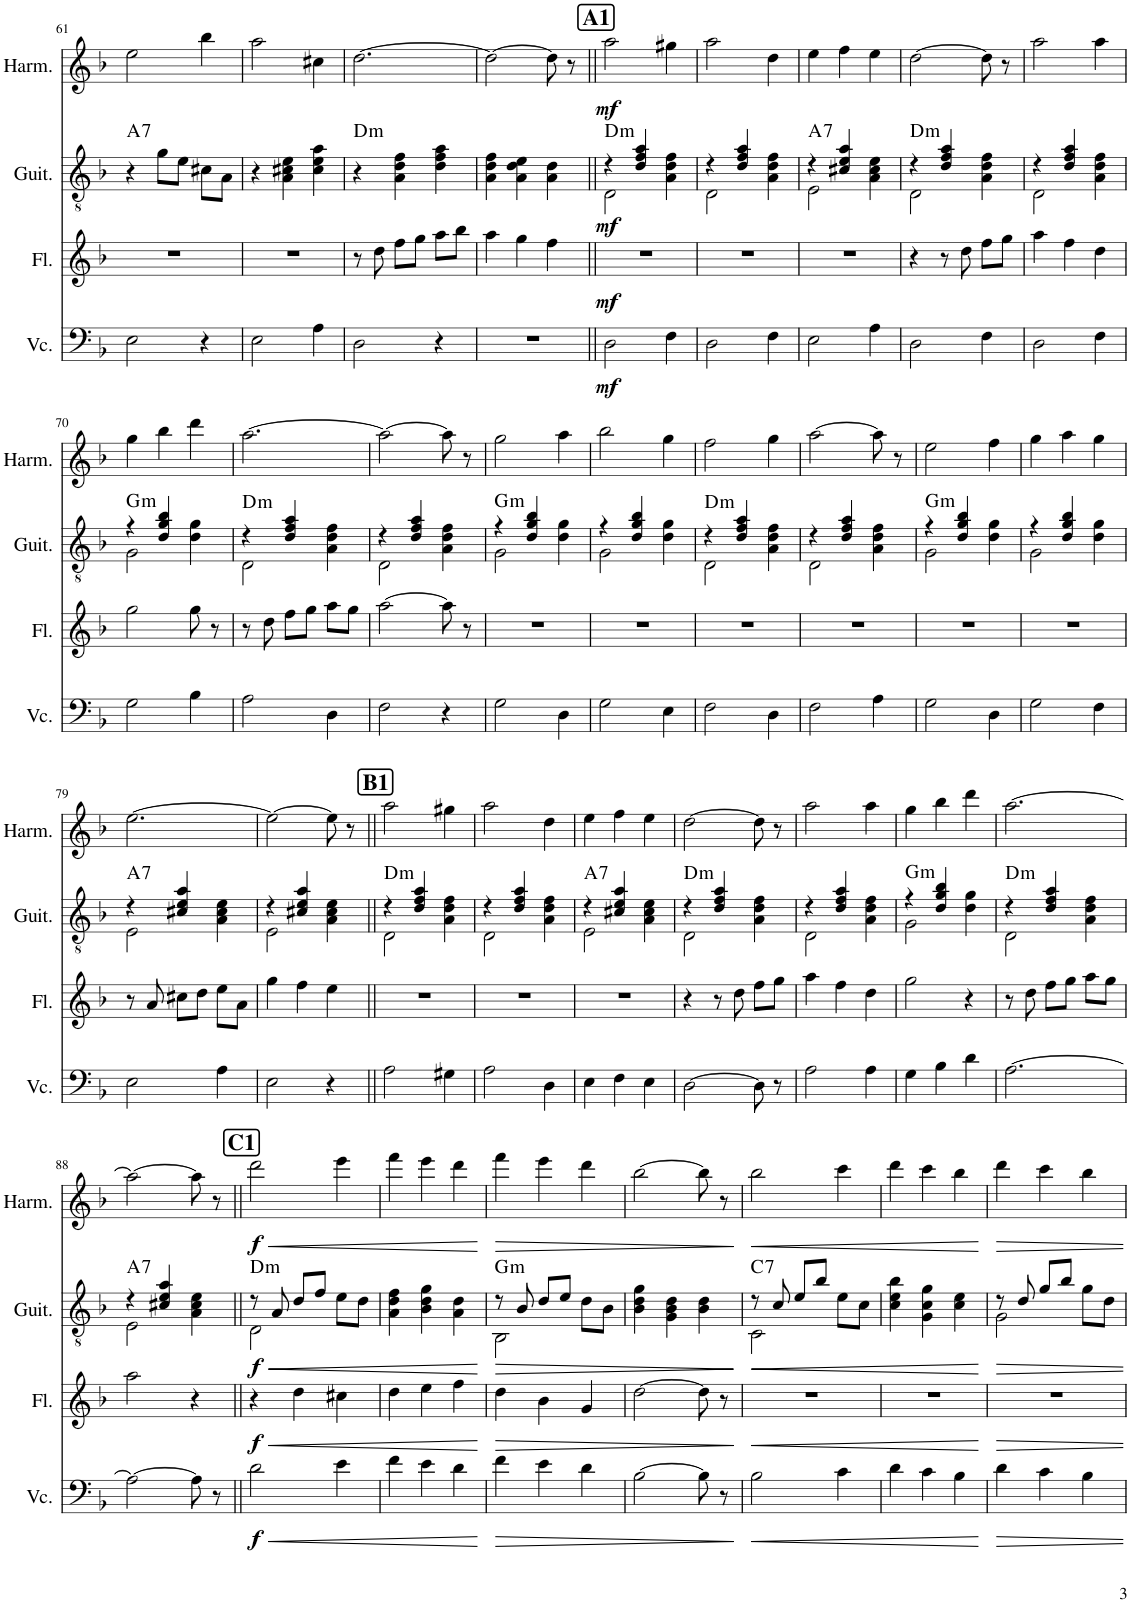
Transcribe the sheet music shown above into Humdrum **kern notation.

**kern	**dynam	**kern	**dynam	**kern	**dynam	**harte	**kern	**dynam
*part4	*part4	*part3	*part3	*part2	*part2	*part2	*part1	*part1
*staff4	*staff4	*staff3	*staff3	*staff2	*staff2	*	*staff1	*staff1
*I"チェロ	*	*I"フルート	*	*I"ギター	*	*	*I"ハーモニカ	*
!!LO:PB:g=z
*clefF4	*	*clefG2	*	*clefGv2	*	*	*clefG2	*
*k[b-]	*	*k[b-]	*	*k[b-]	*	*	*k[b-]	*
*M3/4	*	*M3/4	*	*M3/4	*	*	*M3/4	*
=61	=61	=61	=61	=61	=61	=61	=61	=61
!	!	!	!	!	!	!LO:H:kt=7	!	!
2E\	.	2.r	.	4r	.	A:7	2ee\	.
.	.	.	.	8g\L	.	.	.	.
.	.	.	.	8e\J	.	.	.	.
4r	.	.	.	8c#X\L	.	.	4bb-\	.
.	.	.	.	8A\J	.	.	.	.
=62	=62	=62	=62	=62	=62	=62	=62	=62
2E\	.	2.r	.	4r	.	.	2aa\	.
.	.	.	.	4A\ 4c#X\ 4e\	.	.	.	.
4A\	.	.	.	4c#\ 4e\ 4a\	.	.	4cc#X\	.
=63	=63	=63	=63	=63	=63	=63	=63	=63
!	!	!	!	!	!	!LO:H:kt=m	!	!
2D\	.	8r	.	4r	.	D:min	[2.dd\	.
.	.	8dd\	.	.	.	.	.	.
.	.	8ff\L	.	4A\ 4d\ 4f\	.	.	.	.
.	.	8gg\J	.	.	.	.	.	.
4r	.	8aa\L	.	4d\ 4f\ 4a\	.	.	.	.
.	.	8bb-\J	.	.	.	.	.	.
=64	=64	=64	=64	=64	=64	=64	=64	=64
2.r	.	4aa\	.	4A\ 4d\ 4f\	.	.	2dd\_	.
.	.	4gg\	.	4A\ 4d\ 4e\	.	.	.	.
.	.	4ff\	.	4A\ 4d\	.	.	8dd\]	.
.	.	.	.	.	.	.	8r	.
!!LO:REH:place=s1:a:B:cj:fs=14:t=A1
=65||	=65||	=65||	=65||	=65||	=65||	=65||	=65||	=65||
*	*	*	*	*^	*	*	*	*
!	!LO:DY:b	!	!LO:DY:b	!	!	!LO:DY:b	!LO:H:kt=m	!	!LO:DY:b
2D\	mf	2.r	mf	4r	2D\	mf	D:min	2aa\	mf
.	.	.	.	4d/ 4f/ 4a/	.	.	.	.	.
4F\	.	.	.	4A\ 4d\ 4f\	4ryy	.	.	4gg#X\	.
=66	=66	=66	=66	=66	=66	=66	=66	=66	=66
2D\	.	2.r	.	4r	2D\	.	.	2aa\	.
.	.	.	.	4d/ 4f/ 4a/	.	.	.	.	.
4F\	.	.	.	4A\ 4d\ 4f\	4ryy	.	.	4dd\	.
=67	=67	=67	=67	=67	=67	=67	=67	=67	=67
!	!	!	!	!	!	!	!LO:H:kt=7	!	!
2E\	.	2.r	.	4r	2E\	.	A:7	4ee\	.
.	.	.	.	4c#X/ 4e/ 4a/	.	.	.	4ff\	.
4A\	.	.	.	4A\ 4c#\ 4e\	4ryy	.	.	4ee\	.
=68	=68	=68	=68	=68	=68	=68	=68	=68	=68
!	!	!	!	!	!	!	!LO:H:kt=m	!	!
2D\	.	4r	.	4r	2D\	.	D:min	[2dd\	.
.	.	8r	.	4d/ 4f/ 4a/	.	.	.	.	.
.	.	8dd\	.	.	.	.	.	.	.
4F\	.	8ff\L	.	4A\ 4d\ 4f\	4ryy	.	.	8dd\]	.
.	.	8gg\J	.	.	.	.	.	8r	.
=69	=69	=69	=69	=69	=69	=69	=69	=69	=69
2D\	.	4aa\	.	4r	2D\	.	.	2aa\	.
.	.	4ff\	.	4d/ 4f/ 4a/	.	.	.	.	.
4F\	.	4dd\	.	4A\ 4d\ 4f\	4ryy	.	.	4aa\	.
!!LO:LB:g=z
=70	=70	=70	=70	=70	=70	=70	=70	=70	=70
!	!	!	!	!	!	!	!LO:H:kt=m	!	!
2G\	.	2gg\	.	4r	2G\	.	G:min	4gg\	.
.	.	.	.	4d/ 4g/ 4b-/	.	.	.	4bb-\	.
4B-\	.	8gg\	.	4d\ 4g\	4ryy	.	.	4ddd\	.
.	.	8r	.	.	.	.	.	.	.
=71	=71	=71	=71	=71	=71	=71	=71	=71	=71
!	!	!	!	!	!	!	!LO:H:kt=m	!	!
2A\	.	8r	.	4r	2D\	.	D:min	[2.aa\	.
.	.	8dd\	.	.	.	.	.	.	.
.	.	8ff\L	.	4d/ 4f/ 4a/	.	.	.	.	.
.	.	8gg\J	.	.	.	.	.	.	.
4D\	.	8aa\L	.	4A\ 4d\ 4f\	4ryy	.	.	.	.
.	.	8gg\J	.	.	.	.	.	.	.
=72	=72	=72	=72	=72	=72	=72	=72	=72	=72
2F\	.	[2aa\	.	4r	2D\	.	.	2aa\_	.
.	.	.	.	4d/ 4f/ 4a/	.	.	.	.	.
4r	.	8aa\]	.	4A\ 4d\ 4f\	4ryy	.	.	8aa\]	.
.	.	8r	.	.	.	.	.	8r	.
=73	=73	=73	=73	=73	=73	=73	=73	=73	=73
!	!	!	!	!	!	!	!LO:H:kt=m	!	!
2G\	.	2.r	.	4r	2G\	.	G:min	2gg\	.
.	.	.	.	4d/ 4g/ 4b-/	.	.	.	.	.
4D\	.	.	.	4d\ 4g\	4ryy	.	.	4aa\	.
=74	=74	=74	=74	=74	=74	=74	=74	=74	=74
2G\	.	2.r	.	4r	2G\	.	.	2bb-\	.
.	.	.	.	4d/ 4g/ 4b-/	.	.	.	.	.
4E\	.	.	.	4d\ 4g\	4ryy	.	.	4gg\	.
=75	=75	=75	=75	=75	=75	=75	=75	=75	=75
!	!	!	!	!	!	!	!LO:H:kt=m	!	!
2F\	.	2.r	.	4r	2D\	.	D:min	2ff\	.
.	.	.	.	4d/ 4f/ 4a/	.	.	.	.	.
4D\	.	.	.	4A\ 4d\ 4f\	4ryy	.	.	4gg\	.
=76	=76	=76	=76	=76	=76	=76	=76	=76	=76
2F\	.	2.r	.	4r	2D\	.	.	[2aa\	.
.	.	.	.	4d/ 4f/ 4a/	.	.	.	.	.
4A\	.	.	.	4A\ 4d\ 4f\	4ryy	.	.	8aa\]	.
.	.	.	.	.	.	.	.	8r	.
=77	=77	=77	=77	=77	=77	=77	=77	=77	=77
!	!	!	!	!	!	!	!LO:H:kt=m	!	!
2G\	.	2.r	.	4r	2G\	.	G:min	2ee\	.
.	.	.	.	4d/ 4g/ 4b-/	.	.	.	.	.
4D\	.	.	.	4d\ 4g\	4ryy	.	.	4ff\	.
=78	=78	=78	=78	=78	=78	=78	=78	=78	=78
2G\	.	2.r	.	4r	2G\	.	.	4gg\	.
.	.	.	.	4d/ 4g/ 4b-/	.	.	.	4aa\	.
4F\	.	.	.	4d\ 4g\	4ryy	.	.	4gg\	.
!!LO:LB:g=z
=79	=79	=79	=79	=79	=79	=79	=79	=79	=79
!	!	!	!	!	!	!	!LO:H:kt=7	!	!
2E\	.	8r	.	4r	2E\	.	A:7	[2.ee\	.
.	.	8a/	.	.	.	.	.	.	.
.	.	8cc#X\L	.	4c#X/ 4e/ 4a/	.	.	.	.	.
.	.	8dd\J	.	.	.	.	.	.	.
4A\	.	8ee\L	.	4A\ 4c#\ 4e\	4ryy	.	.	.	.
.	.	8a\J	.	.	.	.	.	.	.
=80	=80	=80	=80	=80	=80	=80	=80	=80	=80
2E\	.	4gg\	.	4r	2E\	.	.	2ee\_	.
.	.	4ff\	.	4c#X/ 4e/ 4a/	.	.	.	.	.
4r	.	4ee\	.	4A\ 4c#\ 4e\	4ryy	.	.	8ee\]	.
.	.	.	.	.	.	.	.	8r	.
!!LO:REH:place=s1:a:B:cj:fs=14:t=B1
=81||	=81||	=81||	=81||	=81||	=81||	=81||	=81||	=81||	=81||
!	!	!	!	!	!	!	!LO:H:kt=m	!	!
2A\	.	2.r	.	4r	2D\	.	D:min	2aa\	.
.	.	.	.	4d/ 4f/ 4a/	.	.	.	.	.
4G#X\	.	.	.	4A\ 4d\ 4f\	4ryy	.	.	4gg#X\	.
=82	=82	=82	=82	=82	=82	=82	=82	=82	=82
2A\	.	2.r	.	4r	2D\	.	.	2aa\	.
.	.	.	.	4d/ 4f/ 4a/	.	.	.	.	.
4D\	.	.	.	4A\ 4d\ 4f\	4ryy	.	.	4dd\	.
=83	=83	=83	=83	=83	=83	=83	=83	=83	=83
!	!	!	!	!	!	!	!LO:H:kt=7	!	!
4E\	.	2.r	.	4r	2E\	.	A:7	4ee\	.
4F\	.	.	.	4c#X/ 4e/ 4a/	.	.	.	4ff\	.
4E\	.	.	.	4A\ 4c#\ 4e\	4ryy	.	.	4ee\	.
=84	=84	=84	=84	=84	=84	=84	=84	=84	=84
!	!	!	!	!	!	!	!LO:H:kt=m	!	!
[2D\	.	4r	.	4r	2D\	.	D:min	[2dd\	.
.	.	8r	.	4d/ 4f/ 4a/	.	.	.	.	.
.	.	8dd\	.	.	.	.	.	.	.
8D\]	.	8ff\L	.	4A\ 4d\ 4f\	4ryy	.	.	8dd\]	.
8r	.	8gg\J	.	.	.	.	.	8r	.
=85	=85	=85	=85	=85	=85	=85	=85	=85	=85
2A\	.	4aa\	.	4r	2D\	.	.	2aa\	.
.	.	4ff\	.	4d/ 4f/ 4a/	.	.	.	.	.
4A\	.	4dd\	.	4A\ 4d\ 4f\	4ryy	.	.	4aa\	.
=86	=86	=86	=86	=86	=86	=86	=86	=86	=86
!	!	!	!	!	!	!	!LO:H:kt=m	!	!
4G\	.	2gg\	.	4r	2G\	.	G:min	4gg\	.
4B-\	.	.	.	4d/ 4g/ 4b-/	.	.	.	4bb-\	.
4d\	.	4r	.	4d\ 4g\	4ryy	.	.	4ddd\	.
=87	=87	=87	=87	=87	=87	=87	=87	=87	=87
!	!	!	!	!	!	!	!LO:H:kt=m	!	!
[2.A\	.	8r	.	4r	2D\	.	D:min	[2.aa\	.
.	.	8dd\	.	.	.	.	.	.	.
.	.	8ff\L	.	4d/ 4f/ 4a/	.	.	.	.	.
.	.	8gg\J	.	.	.	.	.	.	.
.	.	8aa\L	.	4A\ 4d\ 4f\	4ryy	.	.	.	.
.	.	8gg\J	.	.	.	.	.	.	.
!!LO:LB:g=z
=88	=88	=88	=88	=88	=88	=88	=88	=88	=88
!	!	!	!	!	!	!	!LO:H:kt=7	!	!
2A\_	.	2aa\	.	4r	2E\	.	A:7	2aa\_	.
.	.	.	.	4c#X/ 4e/ 4a/	.	.	.	.	.
8A\]	.	4r	.	4A\ 4c#\ 4e\	4ryy	.	.	8aa\]	.
8r	.	.	.	.	.	.	.	8r	.
!!LO:REH:place=s1:a:B:cj:fs=14:t=C1
=89||	=89||	=89||	=89||	=89||	=89||	=89||	=89||	=89||	=89||
!	!LO:HP:b	!	!LO:HP:b	!	!	!LO:HP:b	!	!	!LO:HP:b
!	!LO:DY:n=1:b	!	!LO:DY:n=1:b	!	!	!LO:DY:n=1:b	!LO:H:kt=m	!	!LO:DY:n=1:b
2d\	< f	4r	< f	8r	2D\	< f	D:min	2ddd\	< f
.	.	.	.	8A/	.	.	.	.	.
.	.	4dd\	.	8d/L	.	.	.	.	.
.	.	.	.	8f/J	.	.	.	.	.
4e\	.	4cc#X\	.	8e\L	4ryy	.	.	4eee\	.
.	.	.	.	8d\J	.	.	.	.	.
*	*	*	*	*v	*v	*	*	*	*
=90	=90	=90	=90	=90	=90	=90	=90	=90
4f\	.	4dd\	.	4A\ 4d\ 4f\	.	.	4fff\	.
4e\	.	4ee\	.	4B-\ 4d\ 4g\	.	.	4eee\	.
4d\	.	4ff\	.	4A\ 4d\	.	.	4ddd\	.
.	[	.	[	.	[	.	.	[
=91	=91	=91	=91	=91	=91	=91	=91	=91
!	!LO:HP:b	!	!LO:HP:b	!	!LO:HP:b	!LO:H:kt=m	!	!LO:HP:b
*	*	*	*	*^	*	*	*	*
4f\	>	4dd\	>	8r	2BB-\	>	G:min	4fff\	>
.	.	.	.	8B-/	.	.	.	.	.
4e\	.	4b-\	.	8d/L	.	.	.	4eee\	.
.	.	.	.	8e/J	.	.	.	.	.
4d\	.	4g/	.	8d\L	4ryy	.	.	4ddd\	.
.	.	.	.	8B-\J	.	.	.	.	.
*	*	*	*	*v	*v	*	*	*	*
=92	=92	=92	=92	=92	=92	=92	=92	=92
[2B-\	.	[2dd\	.	4B-\ 4d\ 4g\	.	.	[2bb-\	.
.	.	.	.	4G\ 4B-\ 4d\	.	.	.	.
8B-\]	.	8dd\]	.	4B-\ 4d\	.	.	8bb-\]	.
8r	.	8r	.	.	.	.	8r	.
.	]	.	]	.	]	.	.	]
=93	=93	=93	=93	=93	=93	=93	=93	=93
!	!LO:HP:b	!	!LO:HP:b	!	!LO:HP:b	!LO:H:kt=7	!	!LO:HP:b
*	*	*	*	*^	*	*	*	*
2B-\	<	2.r	<	8r	2C\	<	C:7	2bb-\	<
.	.	.	.	8c/	.	.	.	.	.
.	.	.	.	8e/L	.	.	.	.	.
.	.	.	.	8b-/J	.	.	.	.	.
4c\	.	.	.	8e\L	4ryy	.	.	4ccc\	.
.	.	.	.	8c\J	.	.	.	.	.
*	*	*	*	*v	*v	*	*	*	*
=94	=94	=94	=94	=94	=94	=94	=94	=94
4d\	.	2.r	.	4c\ 4e\ 4b-\	.	.	4ddd\	.
4c\	.	.	.	4G\ 4c\ 4g\	.	.	4ccc\	.
4B-\	.	.	.	4c\ 4e\	.	.	4bb-\	.
.	[	.	[	.	[	.	.	[
=95	=95	=95	=95	=95	=95	=95	=95	=95
*	*	*	*	*^	*	*	*	*
4d\	.	2.r	.	8r	2G\	.	.	4ddd\	.
.	.	.	.	8d/	.	.	.	.	.
4c\	.	.	.	8g/L	.	.	.	4ccc\	.
.	.	.	.	8b-/J	.	.	.	.	.
4B-\	.	.	.	8g\L	4ryy	.	.	4bb-\	.
.	.	.	.	8d\J	.	.	.	.	.
*	*	*	*	*v	*v	*	*	*	*
=	=	=	=	=	=	=	=	=
*-	*-	*-	*-	*-	*-	*-	*-	*-
